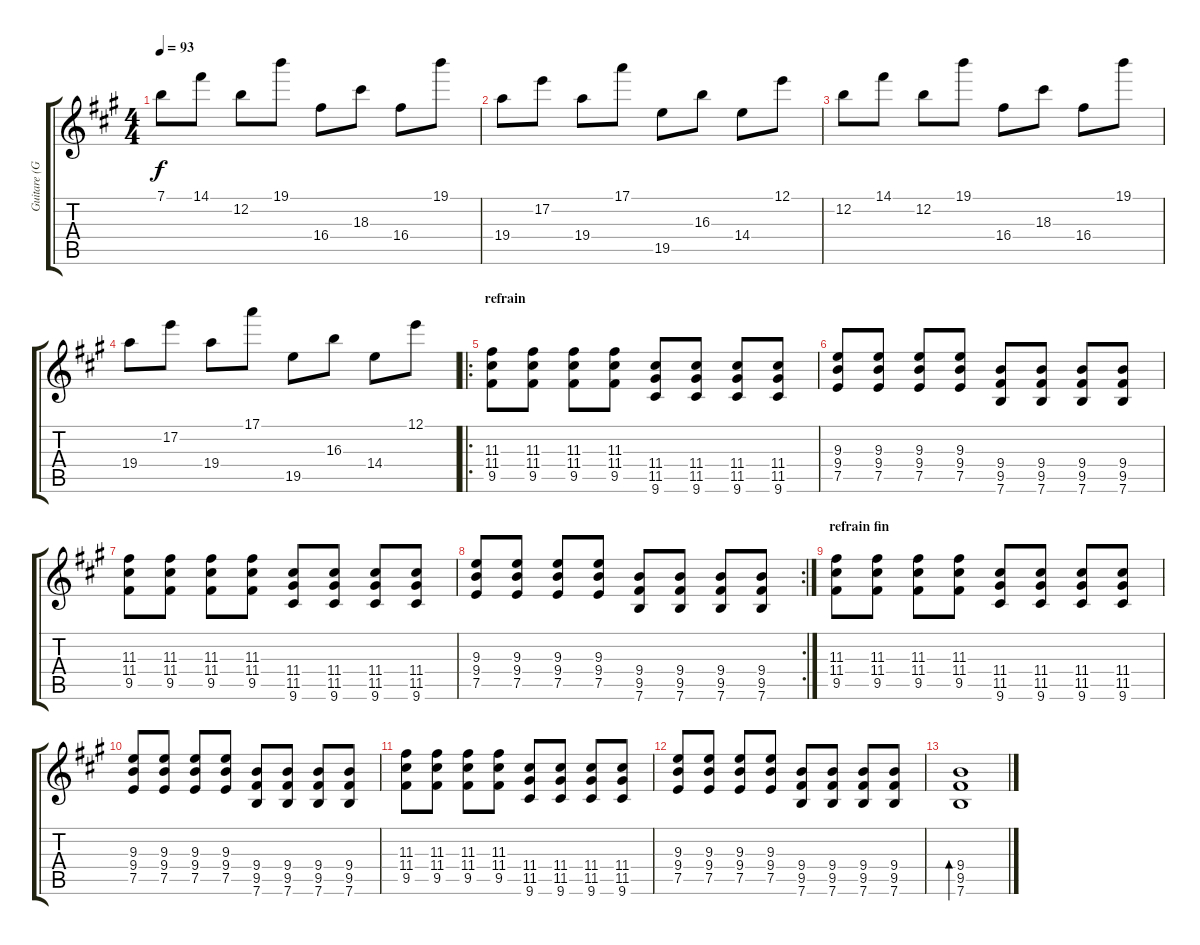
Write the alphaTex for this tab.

\track ("Guitare (Guiôm)" "Guitare (G") {instrument acousticguitarsteel}
\staff {score tabs}
\tuning (E4 B3 G3 D3 A2 E2) {hide}
\ts (4 4)
\tempo 93
\clef g2
\ks a
7.1.8{dy f} 14.1.8 12.2.8 19.1.8 16.4.8 18.3.8 16.4.8 19.1.8 |
19.4.8 17.2.8 19.4.8 17.1.8 19.5.8 16.3.8 14.4.8 12.1.8 |
12.2.8 14.1.8 12.2.8 19.1.8 16.4.8 18.3.8 16.4.8 19.1.8 |
19.4.8 17.2.8 19.4.8 17.1.8 19.5.8 16.3.8 14.4.8 12.1.8 |
\ro
\section ("" "refrain")
(11.3 11.4 9.5).8 (11.3 11.4 9.5).8 (11.3 11.4 9.5).8 (11.3 11.4 9.5).8 (11.4 11.5 9.6).8 (11.4 11.5 9.6).8 (11.4 11.5 9.6).8 (11.4 11.5 9.6).8 |
(9.3 9.4 7.5).8 (9.3 9.4 7.5).8 (9.3 9.4 7.5).8 (9.3 9.4 7.5).8 (9.4 9.5 7.6).8 (9.4 9.5 7.6).8 (9.4 9.5 7.6).8 (9.4 9.5 7.6).8 |
(11.3 11.4 9.5).8 (11.3 11.4 9.5).8 (11.3 11.4 9.5).8 (11.3 11.4 9.5).8 (11.4 11.5 9.6).8 (11.4 11.5 9.6).8 (11.4 11.5 9.6).8 (11.4 11.5 9.6).8 |
\rc 2
(9.3 9.4 7.5).8 (9.3 9.4 7.5).8 (9.3 9.4 7.5).8 (9.3 9.4 7.5).8 (9.4 9.5 7.6).8 (9.4 9.5 7.6).8 (9.4 9.5 7.6).8 (9.4 9.5 7.6).8 |
\section ("" "refrain fin")
(11.3 11.4 9.5).8 (11.3 11.4 9.5).8 (11.3 11.4 9.5).8 (11.3 11.4 9.5).8 (11.4 11.5 9.6).8 (11.4 11.5 9.6).8 (11.4 11.5 9.6).8 (11.4 11.5 9.6).8 |
(9.3 9.4 7.5).8 (9.3 9.4 7.5).8 (9.3 9.4 7.5).8 (9.3 9.4 7.5).8 (9.4 9.5 7.6).8 (9.4 9.5 7.6).8 (9.4 9.5 7.6).8 (9.4 9.5 7.6).8 |
(11.3 11.4 9.5).8 (11.3 11.4 9.5).8 (11.3 11.4 9.5).8 (11.3 11.4 9.5).8 (11.4 11.5 9.6).8 (11.4 11.5 9.6).8 (11.4 11.5 9.6).8 (11.4 11.5 9.6).8 |
(9.3 9.4 7.5).8 (9.3 9.4 7.5).8 (9.3 9.4 7.5).8 (9.3 9.4 7.5).8 (9.4 9.5 7.6).8 (9.4 9.5 7.6).8 (9.4 9.5 7.6).8 (9.4 9.5 7.6).8 |
(9.4 9.5 7.6).1{bd 240}
